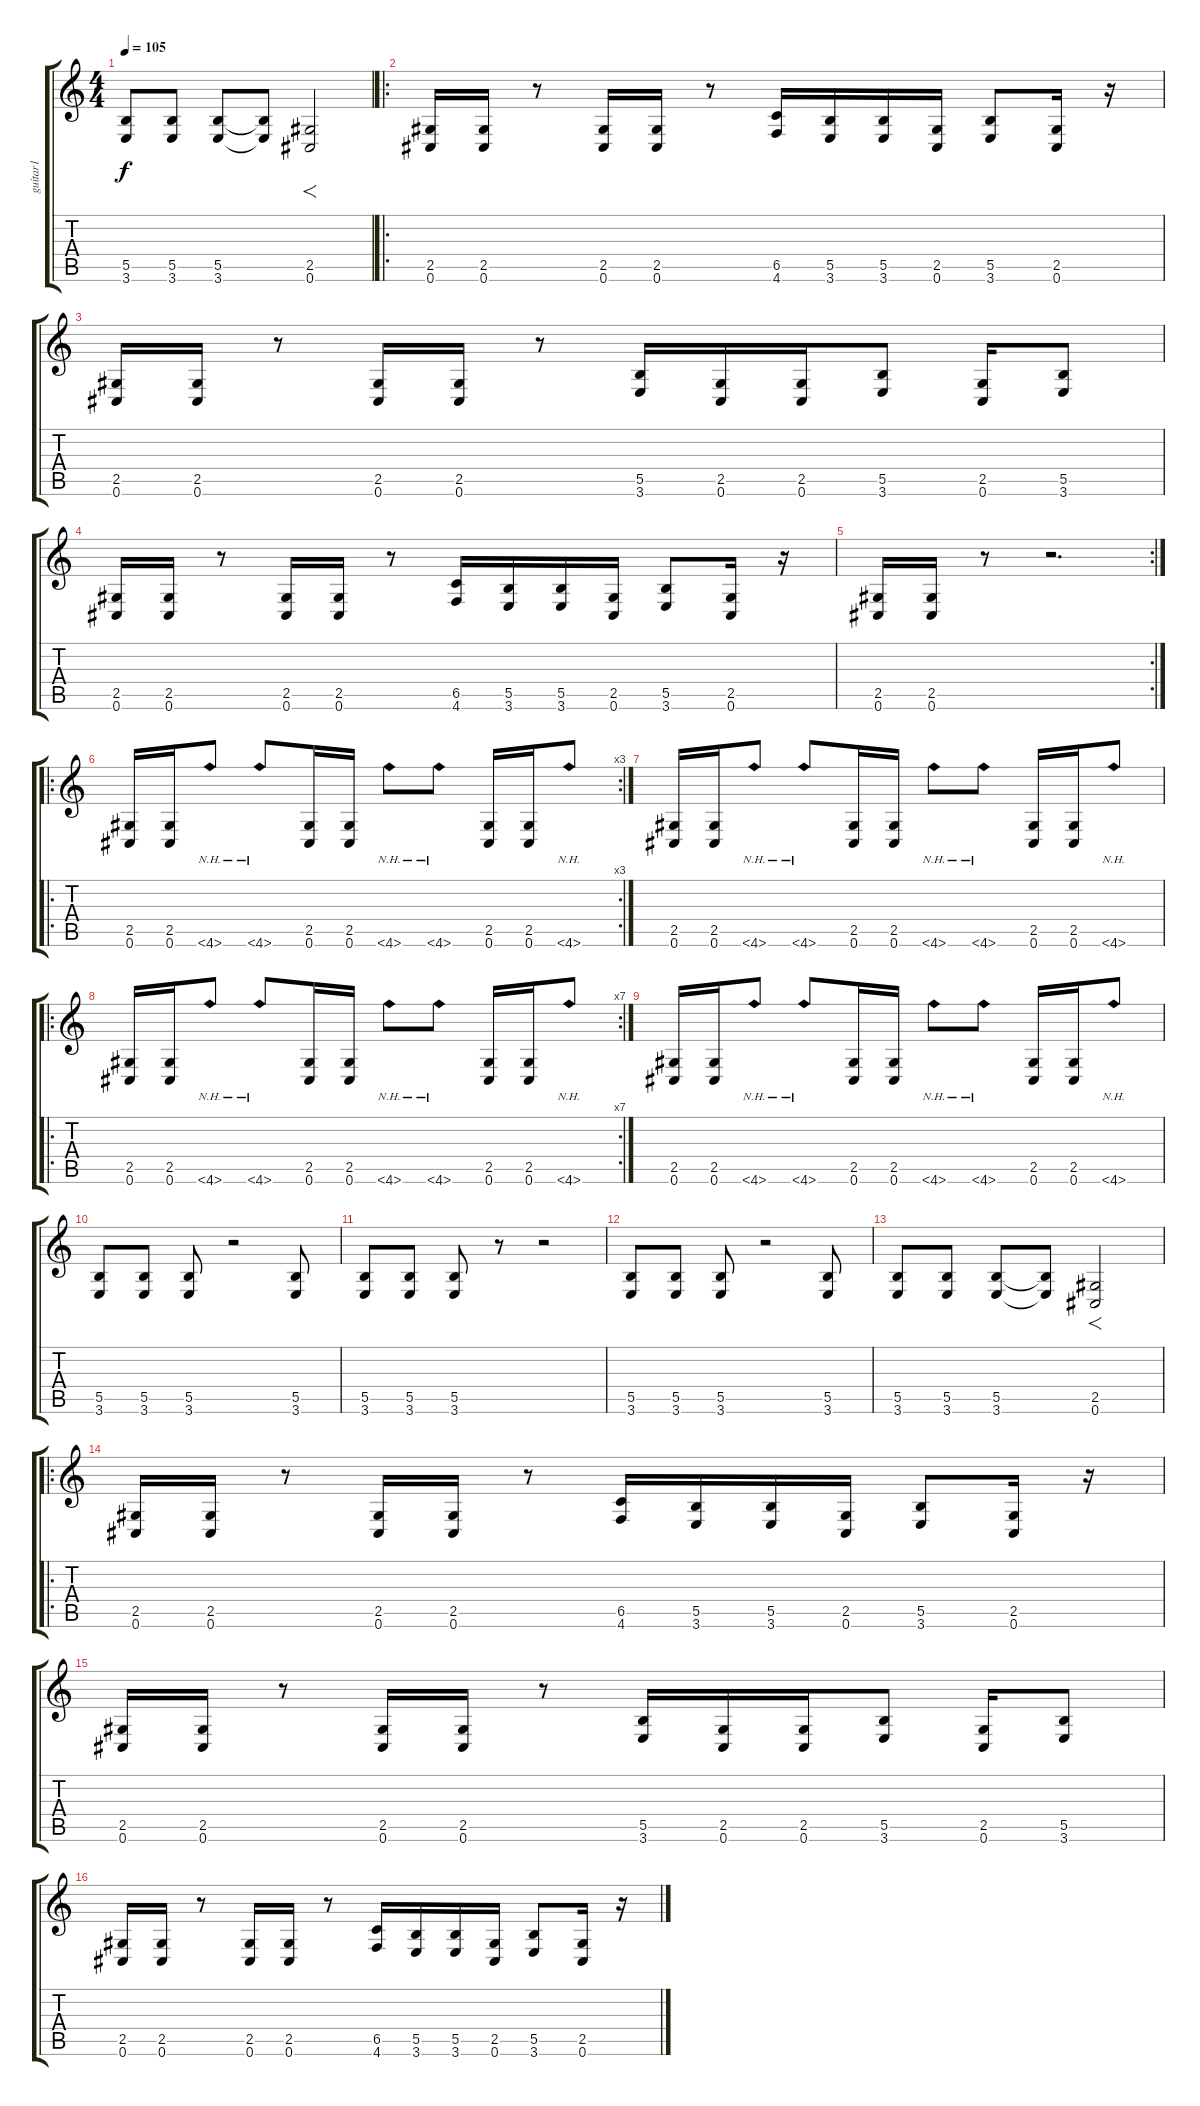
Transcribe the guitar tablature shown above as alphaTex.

\track ("guitar1" "guitar1") {instrument distortionguitar}
\staff {score tabs}
\tuning (Db4 Ab3 E3 B2 Gb2 Db2) {hide}
\ts (4 4)
\tempo 105
\clef g2
\ks c
(5.5 3.6).8{dy f} (5.5 3.6).8 (5.5 3.6).8 (5.5{t} 3.6{t}).8 (2.5 0.6).2{f} |
\ro
(2.5 0.6).16 (2.5 0.6).16 r.8 (2.5 0.6).16 (2.5 0.6).16 r.8 (6.5 4.6).16 (5.5 3.6).16 (5.5 3.6).16 (2.5 0.6).16 (5.5 3.6).8 (2.5 0.6).16 r.16 |
(2.5 0.6).16 (2.5 0.6).16 r.8 (2.5 0.6).16 (2.5 0.6).16 r.8 (5.5 3.6).16 (2.5 0.6).16 (2.5 0.6).16 (5.5 3.6).8 (2.5 0.6).16 (5.5 3.6).8 |
(2.5 0.6).16 (2.5 0.6).16 r.8 (2.5 0.6).16 (2.5 0.6).16 r.8 (6.5 4.6).16 (5.5 3.6).16 (5.5 3.6).16 (2.5 0.6).16 (5.5 3.6).8 (2.5 0.6).16 r.16 |
\rc 2
(2.5 0.6).16 (2.5 0.6).16 r.8 r.2{d} |
\ro
\rc 3
(2.5 0.6).16 (2.5 0.6).16 4.6{nh}.8 4.6{nh}.8 (2.5 0.6).16 (2.5 0.6).16 4.6{nh}.8 4.6{nh}.8 (2.5 0.6).16 (2.5 0.6).16 4.6{nh}.8 |
(2.5 0.6).16 (2.5 0.6).16 4.6{nh}.8 4.6{nh}.8 (2.5 0.6).16 (2.5 0.6).16 4.6{nh}.8 4.6{nh}.8 (2.5 0.6).16 (2.5 0.6).16 4.6{nh}.8 |
\ro
\rc 7
(2.5 0.6).16 (2.5 0.6).16 4.6{nh}.8 4.6{nh}.8 (2.5 0.6).16 (2.5 0.6).16 4.6{nh}.8 4.6{nh}.8 (2.5 0.6).16 (2.5 0.6).16 4.6{nh}.8 |
(2.5 0.6).16 (2.5 0.6).16 4.6{nh}.8 4.6{nh}.8 (2.5 0.6).16 (2.5 0.6).16 4.6{nh}.8 4.6{nh}.8 (2.5 0.6).16 (2.5 0.6).16 4.6{nh}.8 |
(5.5 3.6).8 (5.5 3.6).8 (5.5 3.6).8 r.2 (5.5 3.6).8 |
(5.5 3.6).8 (5.5 3.6).8 (5.5 3.6).8 r.8 r.2 |
(5.5 3.6).8 (5.5 3.6).8 (5.5 3.6).8 r.2 (5.5 3.6).8 |
(5.5 3.6).8 (5.5 3.6).8 (5.5 3.6).8 (5.5{t} 3.6{t}).8 (2.5 0.6).2{f} |
\ro
(2.5 0.6).16 (2.5 0.6).16 r.8 (2.5 0.6).16 (2.5 0.6).16 r.8 (6.5 4.6).16 (5.5 3.6).16 (5.5 3.6).16 (2.5 0.6).16 (5.5 3.6).8 (2.5 0.6).16 r.16 |
(2.5 0.6).16 (2.5 0.6).16 r.8 (2.5 0.6).16 (2.5 0.6).16 r.8 (5.5 3.6).16 (2.5 0.6).16 (2.5 0.6).16 (5.5 3.6).8 (2.5 0.6).16 (5.5 3.6).8 |
(2.5 0.6).16 (2.5 0.6).16 r.8 (2.5 0.6).16 (2.5 0.6).16 r.8 (6.5 4.6).16 (5.5 3.6).16 (5.5 3.6).16 (2.5 0.6).16 (5.5 3.6).8 (2.5 0.6).16 r.16
